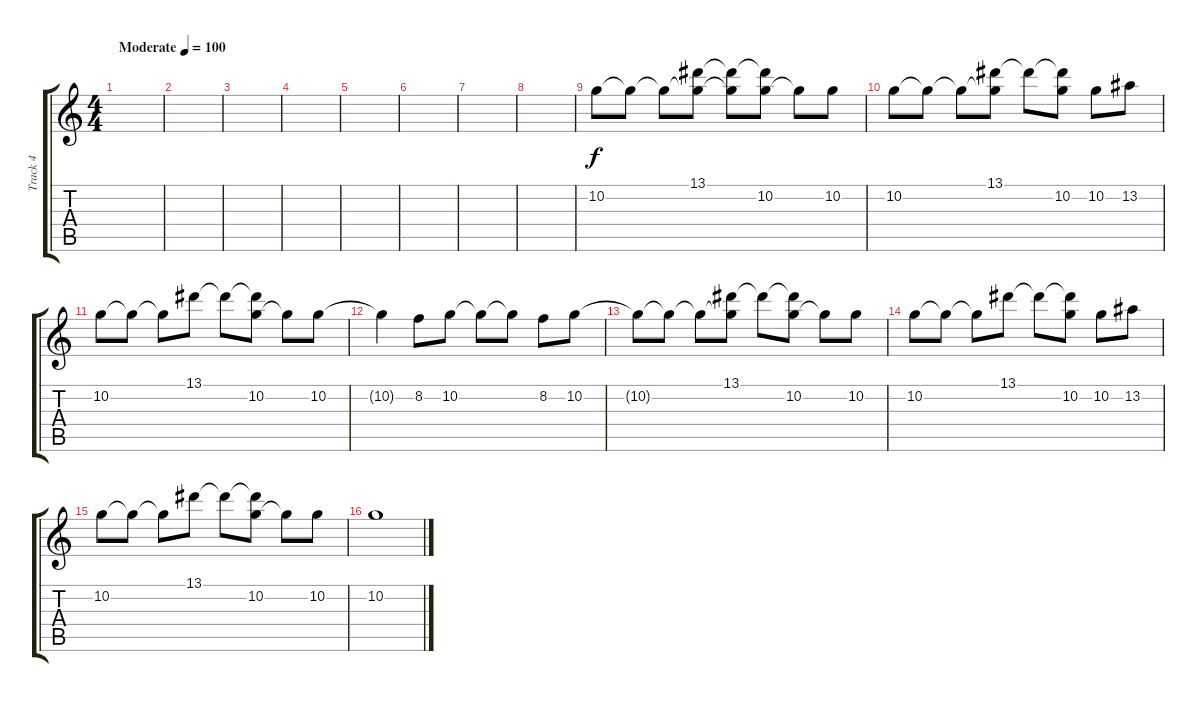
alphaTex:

\track ("Track 4" "Track 4") {instrument overdrivenguitar}
\staff {score tabs}
\tuning (D4 A3 F3 C3 G2 D2) {hide}
\ts (4 4)
\tempo (100 "Moderate")
\clef g2
\ks c
|
|
|
|
|
|
|
|
10.2.8 10.2{t}.8 10.2{t}.8 (13.1 10.2{t}).8 (13.1{t} 10.2{t}).8 (13.1{t} 10.2).8 10.2{t}.8 10.2.8 |
10.2.8 10.2{t}.8 10.2{t}.8 (13.1 10.2{t}).8 13.1{t}.8 (13.1{t} 10.2).8 10.2.8 13.2.8 |
10.2.8 10.2{t}.8 10.2{t}.8 13.1.8 13.1{t}.8 (13.1{t} 10.2).8 10.2{t}.8 10.2.8 |
10.2{t}.4 8.2.8 10.2.8 10.2{t}.8 10.2{t}.8 8.2.8 10.2.8 |
10.2{t}.8 10.2{t}.8 10.2{t}.8 (13.1 10.2{t}).8 13.1{t}.8 (13.1{t} 10.2).8 10.2{t}.8 10.2.8 |
10.2.8 10.2{t}.8 10.2{t}.8 13.1.8 13.1{t}.8 (13.1{t} 10.2).8 10.2.8 13.2.8 |
10.2.8 10.2{t}.8 10.2{t}.8 13.1.8 13.1{t}.8 (13.1{t} 10.2).8 10.2{t}.8 10.2.8 |
10.2.1
